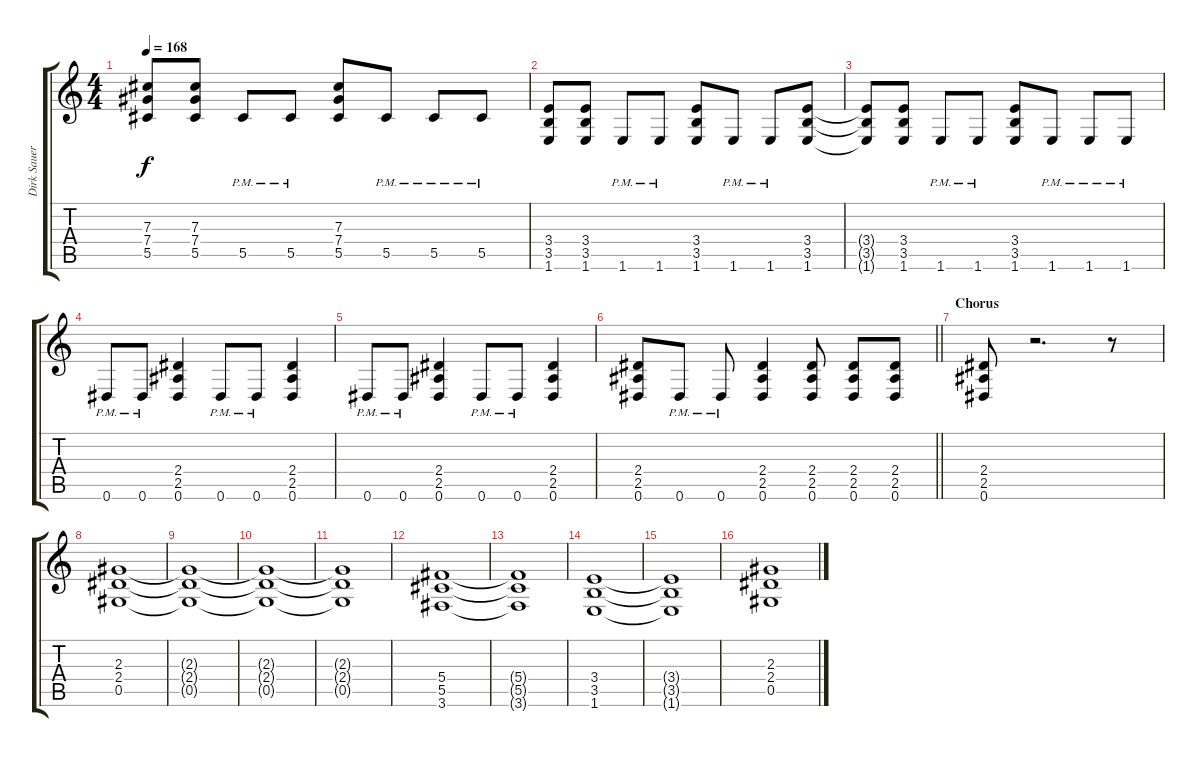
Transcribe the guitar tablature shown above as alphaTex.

\track ("Dirk Sauer (?)" "Dirk Sauer") {instrument distortionguitar}
\staff {score tabs}
\tuning (Eb4 Bb3 Gb3 Db3 Ab2 Eb2) {hide}
\ts (4 4)
\tempo 168
\clef g2
\ks c
(7.3{t} 7.4{t} 5.5{t}).8{dy f} (7.3 7.4 5.5).8 5.5{pm}.8 5.5{pm}.8 (7.3 7.4 5.5).8 5.5{pm}.8 5.5{pm}.8 5.5{pm}.8 |
(3.4 3.5 1.6).8 (3.4 3.5 1.6).8 1.6{pm}.8 1.6{pm}.8 (3.4 3.5 1.6).8 1.6{pm}.8 1.6{pm}.8 (3.4 3.5 1.6).8 |
(3.4{t} 3.5{t} 1.6{t}).8 (3.4 3.5 1.6).8 1.6{pm}.8 1.6{pm}.8 (3.4 3.5 1.6).8 1.6{pm}.8 1.6{pm}.8 1.6{pm}.8 |
0.6{pm}.8 0.6{pm}.8 (2.4 2.5 0.6).4 0.6{pm}.8 0.6{pm}.8 (2.4 2.5 0.6).4 |
0.6{pm}.8 0.6{pm}.8 (2.4 2.5 0.6).4 0.6{pm}.8 0.6{pm}.8 (2.4 2.5 0.6).4 |
\barLineRight lightlight
(2.4 2.5 0.6).8 0.6{pm}.8 0.6{pm}.8 (2.4 2.5 0.6).4 (2.4 2.5 0.6).8 (2.4 2.5 0.6).8 (2.4 2.5 0.6).8 |
\section ("" "Chorus")
(2.4 2.5 0.6).8 r.2{d} r.8 |
(2.3 2.4 0.5).1 |
(2.3{t} 2.4{t} 0.5{t}).1 |
(2.3{t} 2.4{t} 0.5{t}).1 |
(2.3{t} 2.4{t} 0.5{t}).1 |
(5.4 5.5 3.6).1 |
(5.4{t} 5.5{t} 3.6{t}).1 |
(3.4 3.5 1.6).1 |
(3.4{t} 3.5{t} 1.6{t}).1 |
(2.3 2.4 0.5).1
